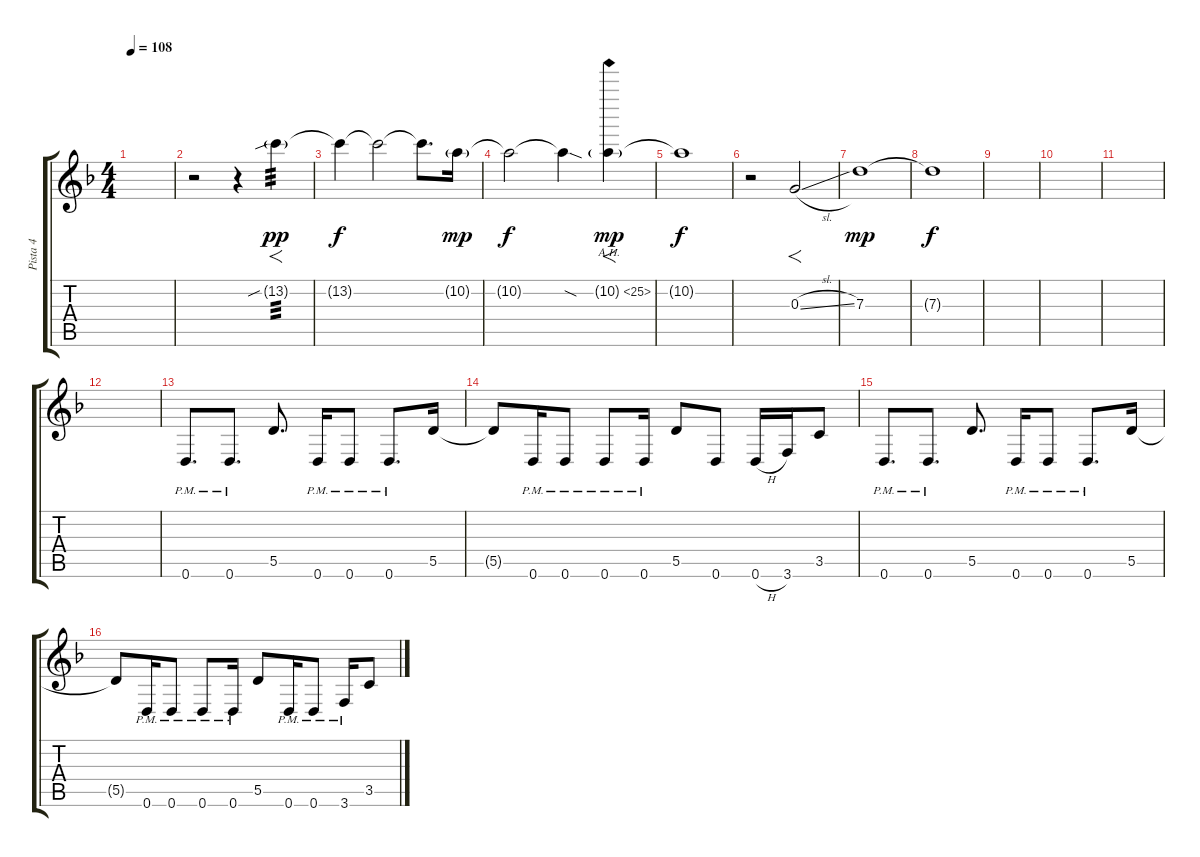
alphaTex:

\track ("Pista 4" "Pista 4") {instrument distortionguitar}
\staff {score tabs}
\tuning (E4 B3 G3 D3 A2 D2) {hide}
\ts (4 4)
\tempo 108
\clef g2
\ks f
|
r.2 r.4 13.2{sib g}.4{f tp 3 dy pp} |
13.2{t}.4{dy f} 13.2{t}.2 13.2{t}.8{d} 10.2{g}.16{dy mp} |
10.2{t}.2{dy f} 10.2{sod t}.4 10.2{ah 15 g}.4{f dy mp} |
10.2{t}.1{dy f} |
r.2 0.3{sl}.2{f} |
7.3.1{dy mp} |
7.3{t}.1{dy f} |
|
|
|
|
0.6{pm}.8{d} 0.6{pm}.8{d} 5.5.8{d} 0.6{pm}.16 0.6{pm}.8 0.6{pm}.8{d} 5.5.16 |
5.5{t}.8 0.6{pm}.16 0.6{pm}.8 0.6{pm}.8 0.6{pm}.16 5.5.8 0.6.8 0.6{h}.16 3.6.16 3.5.8 |
0.6{pm}.8{d} 0.6{pm}.8{d} 5.5.8{d} 0.6{pm}.16 0.6{pm}.8 0.6{pm}.8{d} 5.5.16 |
5.5{t}.8 0.6{pm}.16 0.6{pm}.8 0.6{pm}.8 0.6{pm}.16 5.5.8 0.6{pm}.16 0.6{pm}.8 3.6{pm}.16 3.5.8
